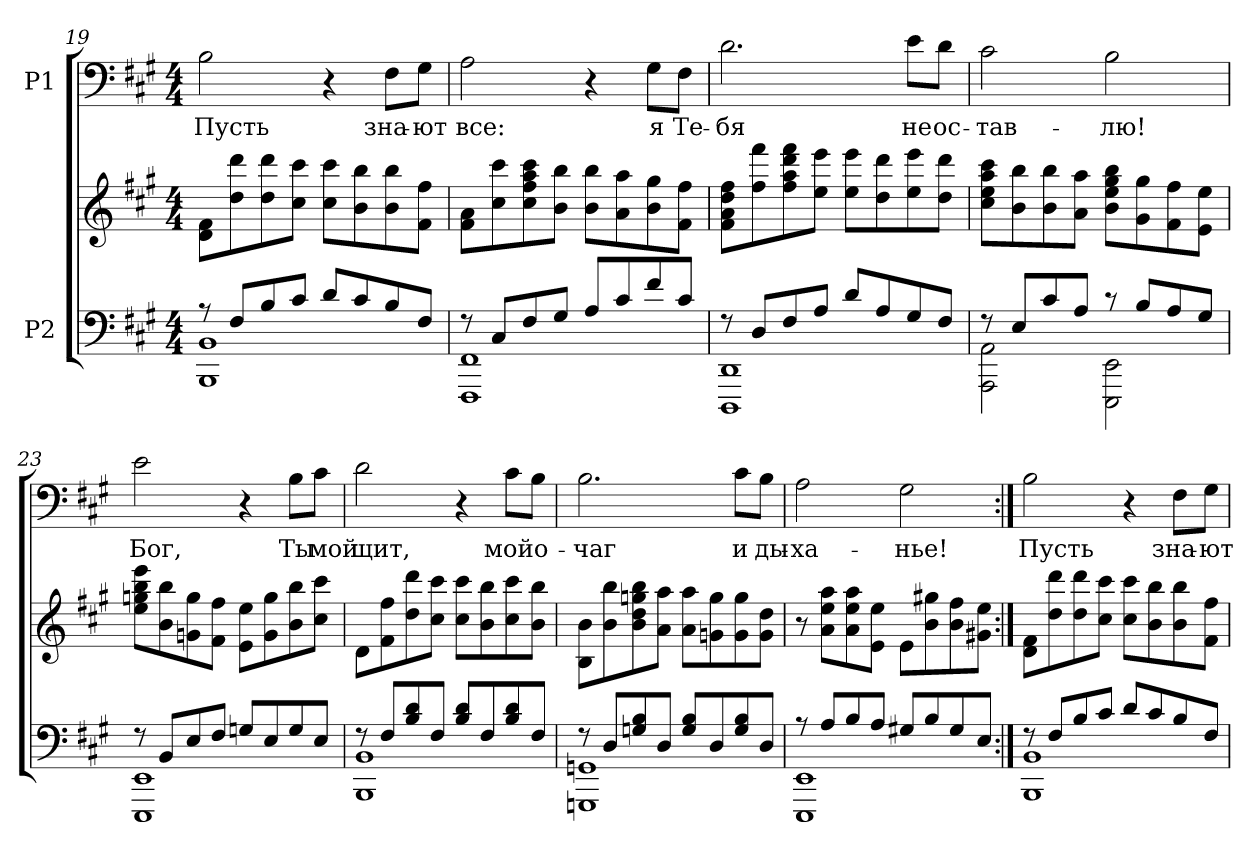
**kern	**kern	**kern	**text
*part2	*part2	*part1	*part1
*staff3	*staff2	*staff1	*staff1
*I"P2	*	*I"P1	*
*clefF4	*clefG2	*clefF4	*
*k[f#c#g#]	*k[f#c#g#]	*k[f#c#g#]	*
*A:	*A:	*A:	*
*M4/4	*M4/4	*M4/4	*
=19	=19	=19	=19
*^	*	*	*
!	!	!	!	!LO:LY:b:color=#000000
8r	1BBBi 1BBi	8di\ 8f#iL	2Bi\	Пусть
8F#i/L	.	8ddi\ 8dddi	.	.
8Bi/	.	8ddi\ 8dddi	.	.
8c#i/J	.	8cc#i\ 8ccc#iJ	.	.
8di/L	.	8cc#i\ 8ccc#iL	4r	.
8c#i/	.	8bi\ 8bbi	.	.
!	!	!	!	!LO:LY:b:color=#000000
8Bi/	.	8bi\ 8bbi	8F#i\L	зна-
!	!	!	!	!LO:LY:b:color=#000000
8F#i/J	.	8f#i\ 8ff#iJ	8G#i\J	-ют
=20	=20	=20	=20	=20
!	!	!	!	!LO:LY:b:color=#000000
8r	1FFF#i 1FF#i	8f#i\ 8aiL	2Ai\	все:
8C#i/L	.	8cc#i\ 8ccc#i	.	.
8F#i/	.	8cc#i\ 8ff#i 8aai 8ccc#i	.	.
8G#i/J	.	8bi\ 8bbiJ	.	.
8Ai/L	.	8bi\ 8bbiL	4r	.
8c#i/	.	8ai\ 8aai	.	.
!	!	!	!	!LO:LY:b:color=#000000
8f#i/	.	8bi\ 8gg#i	8G#i\L	я
!	!	!	!	!LO:LY:b:color=#000000
8c#i/J	.	8f#i\ 8ff#iJ	8F#i\J	Те-
!!LO:LB:g=z
=21	=21	=21	=21	=21
!	!	!	!	!LO:LY:b:color=#000000
8r	1DDDi 1DDi	8f#i\ 8ai 8ddi 8ff#iL	2.di\	-бя
8Di/L	.	8ff#i\ 8fff#i	.	.
8F#i/	.	8ff#i\ 8aai 8dddi 8fff#i	.	.
8Ai/J	.	8eei\ 8eeeiJ	.	.
8di/L	.	8eei\ 8eeeiL	.	.
8Ai/	.	8ddi\ 8dddi	.	.
!	!	!	!	!LO:LY:b:color=#000000
8G#i/	.	8eei\ 8eeei	8ei\L	не
!	!	!	!	!LO:LY:b:color=#000000
8F#i/J	.	8ddi\ 8dddiJ	8di\J	ос-
=22	=22	=22	=22	=22
!	!	!	!	!LO:LY:b:color=#000000
8r	2AAAi\ 2AAi	8cc#i\ 8eei 8aai 8ccc#iL	2c#i\	-тав-
8Ei/L	.	8bi\ 8bbi	.	.
8c#i/	.	8bi\ 8bbi	.	.
8Ai/J	.	8ai\ 8aaiJ	.	.
!	!	!	!	!LO:LY:b:color=#000000
8r	2EEEi\ 2EEi	8bi\ 8eei 8gg#i 8bbiL	2Bi\	-лю!
8Bi/L	.	8g#i\ 8gg#i	.	.
8Ai/	.	8f#i\ 8ff#i	.	.
8G#i/J	.	8ei\ 8eeiJ	.	.
=23	=23	=23	=23	=23
!	!	!	!	!LO:LY:b:color=#000000
8r	1EEEi 1EEi	8eei\ 8ggni 8bbi 8eeeiL	2ei\	Бог,
8BBi/L	.	8bi\ 8bbi	.	.
8Ei/	.	8gni\ 8ggi	.	.
8F#i/J	.	8f#i\ 8ff#iJ	.	.
8Gni/L	.	8ei\ 8eeiL	4r	.
8Ei/	.	8gi\ 8ggi	.	.
!	!	!	!	!LO:LY:b:color=#000000
8Gi/	.	8bi\ 8bbi	8Bi\L	Ты
!	!	!	!	!LO:LY:b:color=#000000
8Ei/J	.	8cc#i\ 8ccc#iJ	8c#i\J	мой
=24	=24	=24	=24	=24
!	!	!	!	!LO:LY:b:color=#000000
8r	1BBBi 1BBi	8di\L	2di\	щит,
8F#i/L	.	8f#i\ 8ff#i	.	.
8Bi/ 8di	.	8ddi\ 8dddi	.	.
8F#i/J	.	8cc#i\ 8ccc#iJ	.	.
8Bi/ 8diL	.	8cc#i\ 8ccc#iL	4r	.
8F#i/	.	8bi\ 8bbi	.	.
!	!	!	!	!LO:LY:b:color=#000000
8Bi/ 8di	.	8cc#i\ 8ccc#i	8c#i\L	мой
!	!	!	!	!LO:LY:b:color=#000000
8F#i/J	.	8bi\ 8bbiJ	8Bi\J	о-
!!LO:PB:g=z
=25	=25	=25	=25	=25
!	!	!	!	!LO:LY:b:color=#000000
8r	1GGGni 1GGni	8Bi\ 8biL	2.Bi\	-чаг
8Di/L	.	8bi\ 8bbi	.	.
8Gni/ 8Bi	.	8bi\ 8ddi 8ggni 8bbi	.	.
8Di/J	.	8ai\ 8aaiJ	.	.
8Gi/ 8BiL	.	8ai\ 8aaiL	.	.
8Di/	.	8gni\ 8ggi	.	.
!	!	!	!	!LO:LY:b:color=#000000
8Gi/ 8Bi	.	8gi\ 8ggi	8c#i\L	и
!	!	!	!	!LO:LY:b:color=#000000
8Di/J	.	8gi\ 8ddiJ	8Bi\J	ды-
=26	=26	=26	=26	=26
!	!	!	!	!LO:LY:b:color=#000000
8r	1EEEi 1EEi	8r	2Ai\	-ха-
8Ai/L	.	8ai\ 8eei 8aaiL	.	.
8Bi/	.	8ai\ 8eei 8aai	.	.
8Ai/J	.	8ei\ 8eeiJ	.	.
!	!	!	!	!LO:LY:b:color=#000000
8G#Xi/L	.	8ei\L	2G#i\	-нье!
8Bi/	.	8bi\ 8gg#Xi	.	.
8G#i/	.	8bi\ 8ff#i	.	.
8Ei/J	.	8g#Xi\ 8eeiJ	.	.
=27:|!	=27:|!	=27:|!	=27:|!	=27:|!
!	!	!	!	!LO:LY:b:color=#000000
8r	1BBBi 1BBi	8di\ 8f#iL	2Bi\	Пусть
8F#i/L	.	8ddi\ 8dddi	.	.
8Bi/	.	8ddi\ 8dddi	.	.
8c#i/J	.	8cc#i\ 8ccc#iJ	.	.
8di/L	.	8cc#i\ 8ccc#iL	4r	.
8c#i/	.	8bi\ 8bbi	.	.
!	!	!	!	!LO:LY:b:color=#000000
8Bi/	.	8bi\ 8bbi	8F#i\L	зна-
!	!	!	!	!LO:LY:b:color=#000000
8F#i/J	.	8f#i\ 8ff#iJ	8G#i\J	-ют
*v	*v	*	*	*
=	=	=	=
*-	*-	*-	*-
